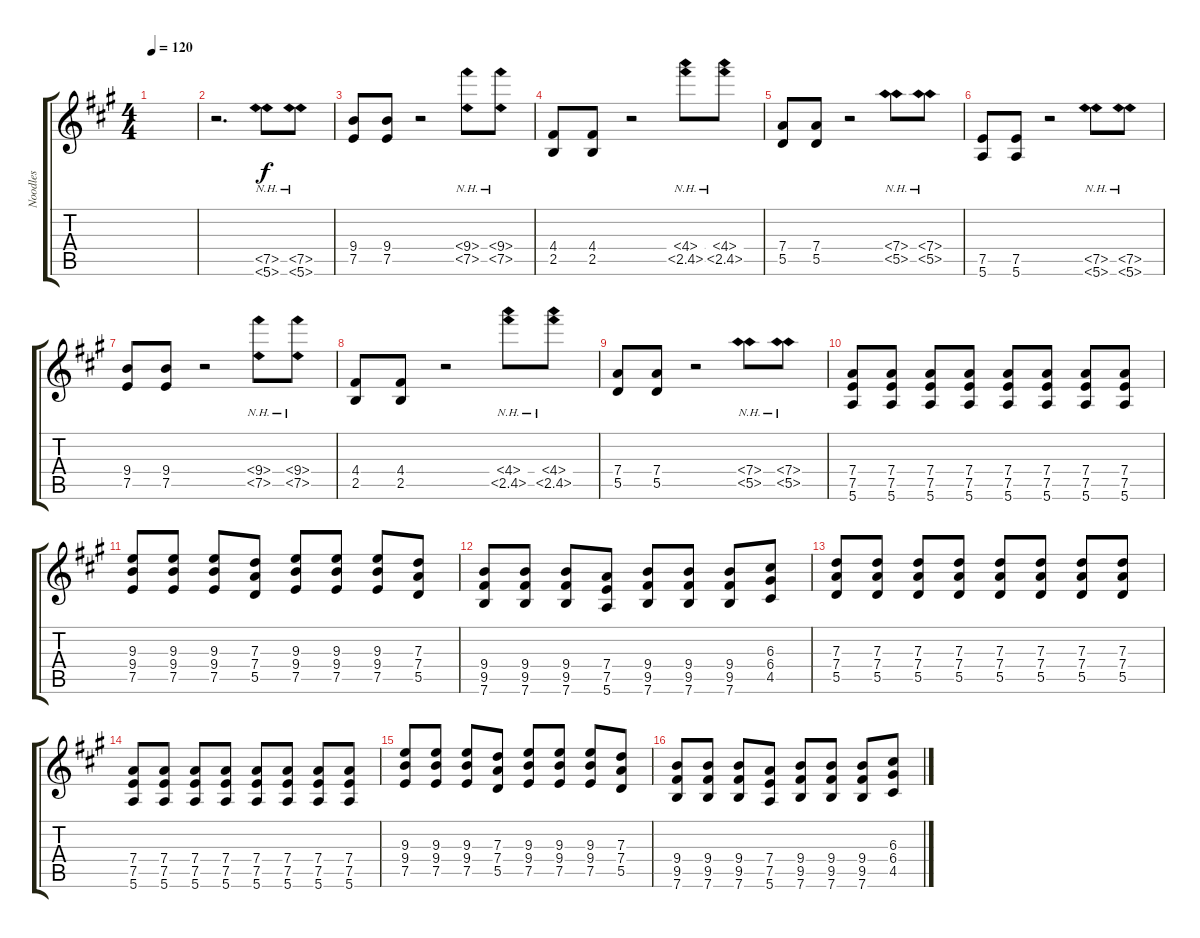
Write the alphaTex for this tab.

\track ("Noodles" "Noodles") {instrument overdrivenguitar}
\staff {score tabs}
\tuning (E4 B3 G3 D3 A2 E2) {hide}
\ts (4 4)
\tempo 120
\clef g2
\ks a
|
r.2{d} (7.5{nh} 5.6{nh}).8 (7.5{nh} 5.6{nh}).8 |
(9.4 7.5).8 (9.4 7.5).8 r.2 (9.4{nh} 7.5{nh}).8 (9.4{nh} 7.5{nh}).8 |
(4.4 2.5).8 (4.4 2.5).8 r.2 (4.4{nh} 2.5{nh}).8 (4.4{nh} 2.5{nh}).8 |
(7.4 5.5).8 (7.4 5.5).8 r.2 (7.4{nh} 5.5{nh}).8 (7.4{nh} 5.5{nh}).8 |
(7.5 5.6).8 (7.5 5.6).8 r.2 (7.5{nh} 5.6{nh}).8 (7.5{nh} 5.6{nh}).8 |
(9.4 7.5).8 (9.4 7.5).8 r.2 (9.4{nh} 7.5{nh}).8 (9.4{nh} 7.5{nh}).8 |
(4.4 2.5).8 (4.4 2.5).8 r.2 (4.4{nh} 2.5{nh}).8 (4.4{nh} 2.5{nh}).8 |
(7.4 5.5).8 (7.4 5.5).8 r.2 (7.4{nh} 5.5{nh}).8 (7.4{nh} 5.5{nh}).8 |
(7.4 7.5 5.6).8 (7.4 7.5 5.6).8 (7.4 7.5 5.6).8 (7.4 7.5 5.6).8 (7.4 7.5 5.6).8 (7.4 7.5 5.6).8 (7.4 7.5 5.6).8 (7.4 7.5 5.6).8 |
(9.3 9.4 7.5).8 (9.3 9.4 7.5).8 (9.3 9.4 7.5).8 (7.3 7.4 5.5).8 (9.3 9.4 7.5).8 (9.3 9.4 7.5).8 (9.3 9.4 7.5).8 (7.3 7.4 5.5).8 |
(9.4 9.5 7.6).8 (9.4 9.5 7.6).8 (9.4 9.5 7.6).8 (7.4 7.5 5.6).8 (9.4 9.5 7.6).8 (9.4 9.5 7.6).8 (9.4 9.5 7.6).8 (6.3 6.4 4.5).8 |
(7.3 7.4 5.5).8 (7.3 7.4 5.5).8 (7.3 7.4 5.5).8 (7.3 7.4 5.5).8 (7.3 7.4 5.5).8 (7.3 7.4 5.5).8 (7.3 7.4 5.5).8 (7.3 7.4 5.5).8 |
(7.4 7.5 5.6).8 (7.4 7.5 5.6).8 (7.4 7.5 5.6).8 (7.4 7.5 5.6).8 (7.4 7.5 5.6).8 (7.4 7.5 5.6).8 (7.4 7.5 5.6).8 (7.4 7.5 5.6).8 |
(9.3 9.4 7.5).8 (9.3 9.4 7.5).8 (9.3 9.4 7.5).8 (7.3 7.4 5.5).8 (9.3 9.4 7.5).8 (9.3 9.4 7.5).8 (9.3 9.4 7.5).8 (7.3 7.4 5.5).8 |
(9.4 9.5 7.6).8 (9.4 9.5 7.6).8 (9.4 9.5 7.6).8 (7.4 7.5 5.6).8 (9.4 9.5 7.6).8 (9.4 9.5 7.6).8 (9.4 9.5 7.6).8 (6.3 6.4 4.5).8
